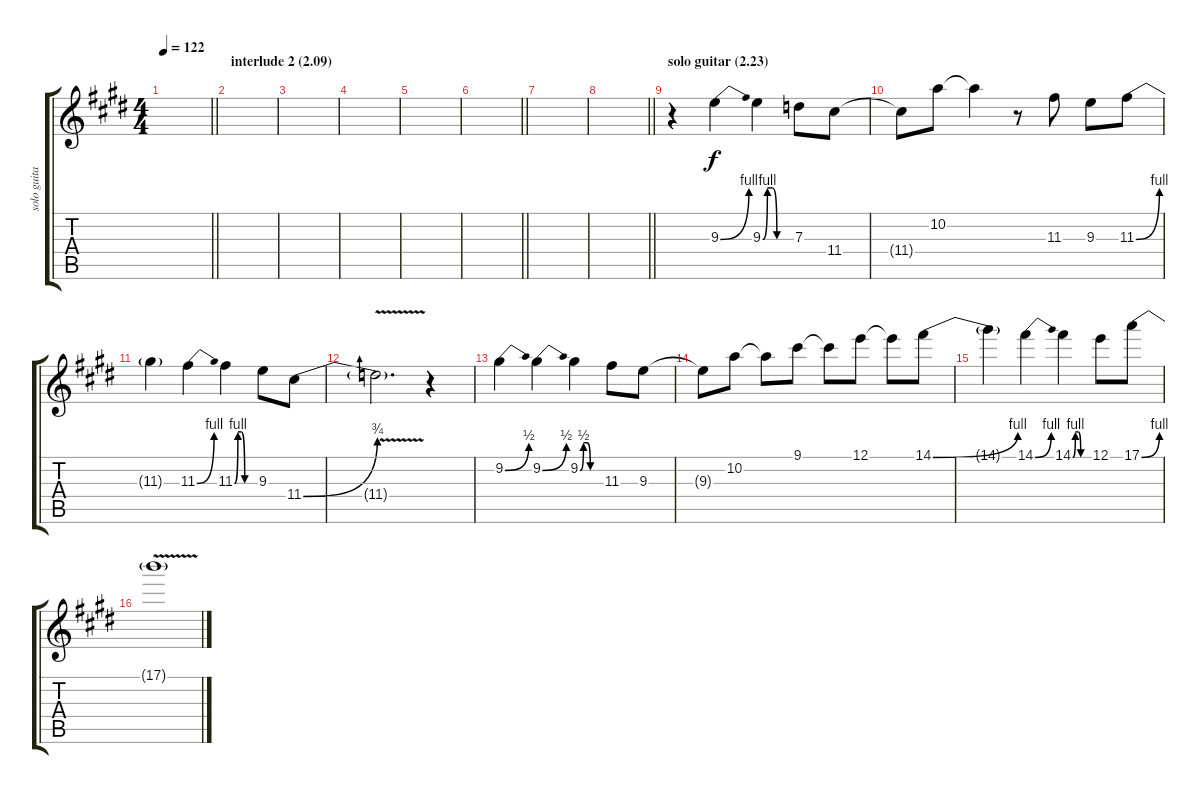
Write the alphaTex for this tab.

\track ("solo guitar" "solo guita") {instrument overdrivenguitar}
\staff {score tabs}
\tuning (E4 B3 G3 D3 A2 E2) {hide}
\ts (4 4)
\tempo 122
\clef g2
\barLineRight lightlight
\ks e
|
\section ("" "interlude 2 (2.09)")
|
|
|
|
\barLineRight lightlight
|
|
\barLineRight lightlight
|
\section ("" "solo guitar (2.23)")
r.4 9.3{be (bend 0 0 60 4)}.4 9.3{be (custom 0 0 10 4 20 4 30 0 60 0)}.4 7.3.8 11.4.8 |
11.4{t}.8 10.2.8 10.2{t}.4 r.8 11.3.8 9.3.8 11.3{be (bend 0 0 60 4)}.8 |
11.3{t}.4 11.3{be (bend 0 0 60 4)}.4 11.3{be (custom 0 0 10 4 20 4 30 0 60 0)}.4 9.3.8 11.4{be (bend 0 0 60 3)}.8 |
11.4{v t}.2{d} r.4 |
9.2{be (bend 0 0 60 2)}.4 9.2{be (bend 0 0 60 2)}.4 9.2{be (custom 0 0 10 2 20 2 30 0 60 0)}.4 11.3.8 9.3.8 |
9.3{t}.8 10.2.8 10.2{t}.8 9.1.8 9.1{t}.8 12.1.8 12.1{t}.8 14.1{be (bend 0 0 60 4)}.8 |
14.1{t}.4 14.1{be (bend 0 0 60 4)}.4 14.1{be (custom 0 0 10 4 20 4 30 0 60 0)}.4 12.1.8 17.1{be (bend 0 0 60 4)}.8 |
17.1{v t}.1
